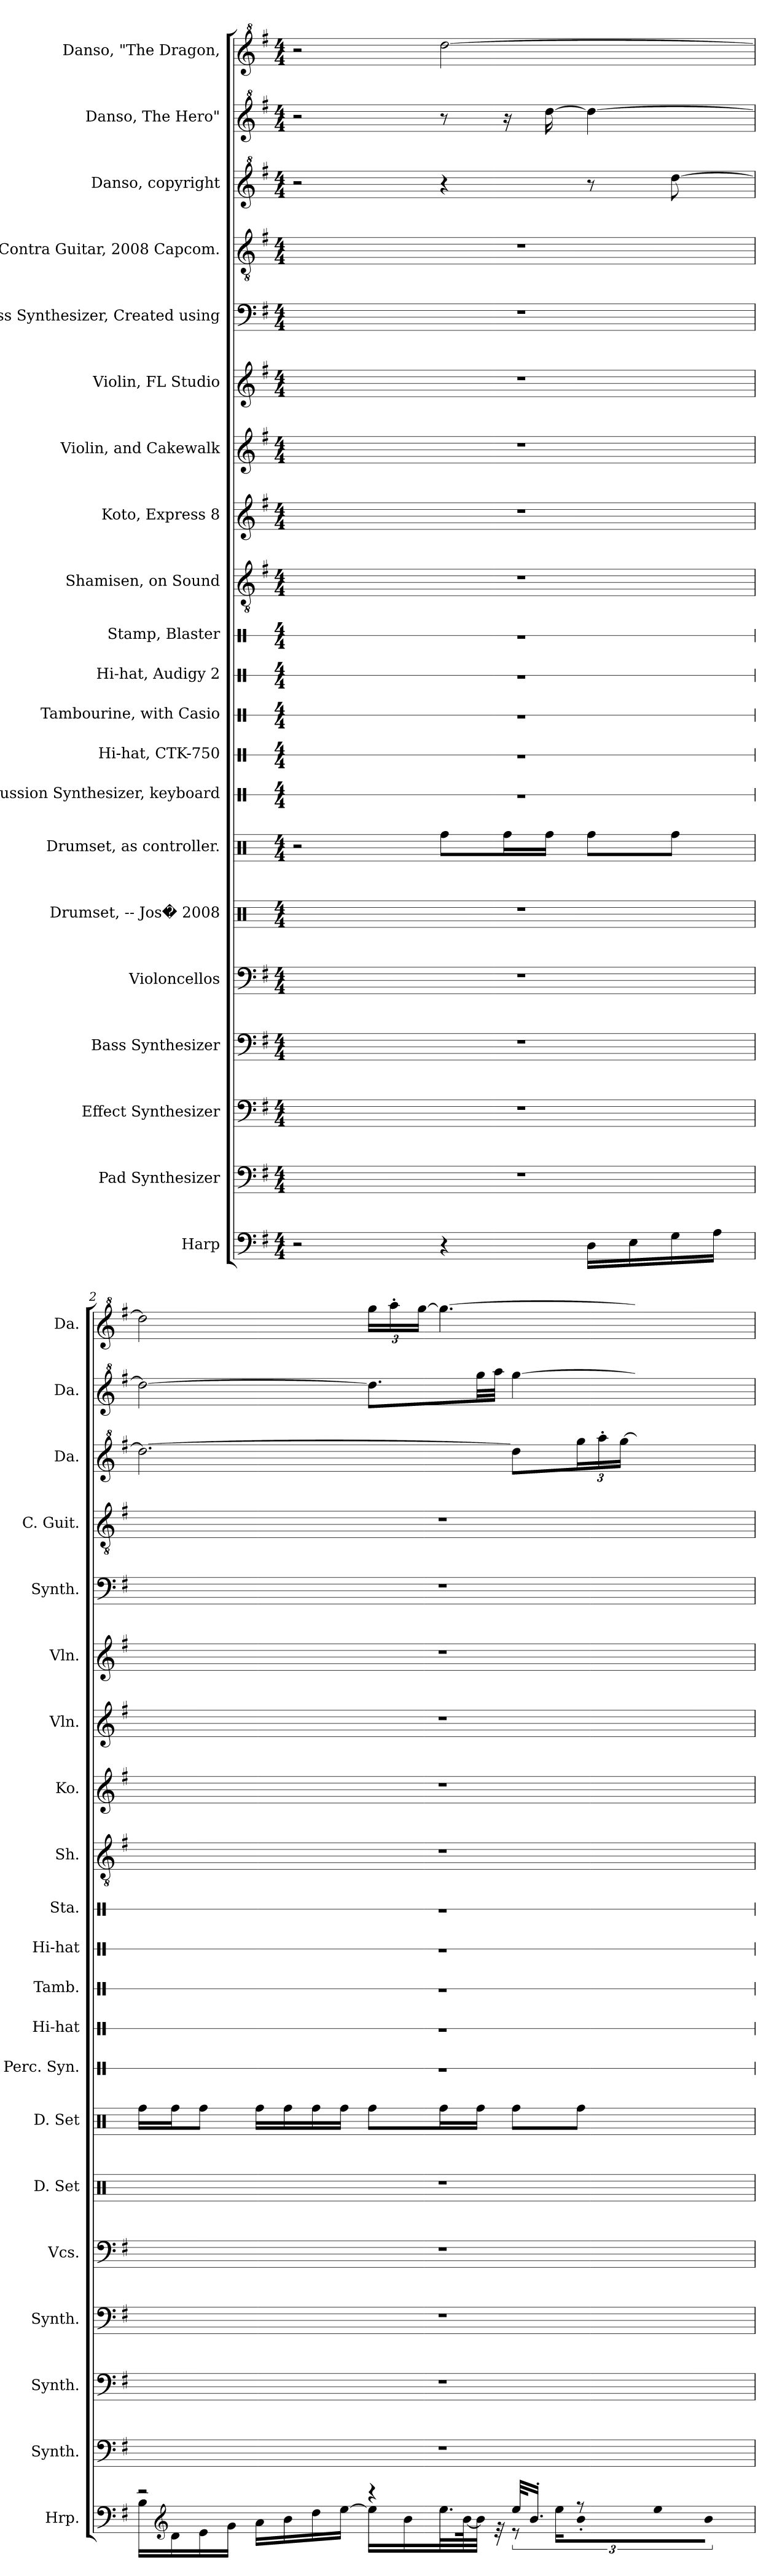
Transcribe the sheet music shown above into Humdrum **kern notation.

**kern	**kern	**kern	**kern	**kern	**kern	**kern	**kern	**kern	**kern	**kern	**kern	**kern	**kern	**kern	**kern	**kern	**kern	**kern	**kern	**kern
*part21	*part20	*part19	*part18	*part17	*part16	*part15	*part14	*part13	*part12	*part11	*part10	*part9	*part8	*part7	*part6	*part5	*part4	*part3	*part2	*part1
*staff21	*staff20	*staff19	*staff18	*staff17	*staff16	*staff15	*staff14	*staff13	*staff12	*staff11	*staff10	*staff9	*staff8	*staff7	*staff6	*staff5	*staff4	*staff3	*staff2	*staff1
*I"Harp	*I"Pad Synthesizer	*I"Effect Synthesizer	*I"Bass Synthesizer	*I"Violoncellos	*I"Drumset, -- Jos� 2008	*I"Drumset, as controller.	*I"Percussion Synthesizer, keyboard	*I"Hi-hat, CTK-750	*I"Tambourine, with Casio	*I"Hi-hat, Audigy 2	*I"Stamp, Blaster	*I"Shamisen, on Sound	*I"Koto, Express 8	*I"Violin, and Cakewalk	*I"Violin, FL Studio	*I"Bass Synthesizer, Created using	*I"Contra Guitar, 2008 Capcom.	*I"Danso, copyright	*I"Danso, The Hero&quot;	*I"Danso, &quot;The Dragon,
*I'Hrp.	*I'Synth.	*I'Synth.	*I'Synth.	*I'Vcs.	*I'D. Set	*I'D. Set	*I'Perc. Syn.	*I'Hi-hat	*I'Tamb.	*I'Hi-hat	*I'Sta.	*I'Sh.	*I'Ko.	*I'Vln.	*I'Vln.	*I'Synth.	*I'C. Guit.	*I'Da.	*I'Da.	*I'Da.
*	*	*	*	*	*	*	*stria1	*stria1	*stria1	*stria1	*stria1	*	*	*	*	*	*	*	*	*
*clefF4	*clefF4	*clefF4	*clefF4	*clefF4	*clefX	*clefX	*clefX	*clefX	*clefX	*clefX	*clefX	*clefGv2	*clefG2	*clefG2	*clefG2	*clefF4	*clefGv2	*clefG^2	*clefG^2	*clefG^2
*k[f#]	*k[f#]	*k[f#]	*k[f#]	*k[f#]	*k[]	*k[]	*k[]	*k[]	*k[]	*k[]	*k[]	*k[f#]	*k[f#]	*k[f#]	*k[f#]	*k[f#]	*k[f#]	*k[f#]	*k[f#]	*k[f#]
*M4/4	*M4/4	*M4/4	*M4/4	*M4/4	*M4/4	*M4/4	*M4/4	*M4/4	*M4/4	*M4/4	*M4/4	*M4/4	*M4/4	*M4/4	*M4/4	*M4/4	*M4/4	*M4/4	*M4/4	*M4/4
*MM117	*MM117	*MM117	*MM117	*MM117	*MM117	*MM117	*MM117	*MM117	*MM117	*MM117	*MM117	*MM117	*MM117	*MM117	*MM117	*MM117	*MM117	*MM117	*MM117	*MM117
=1	=1	=1	=1	=1	=1	=1	=1	=1	=1	=1	=1	=1	=1	=1	=1	=1	=1	=1	=1	=1
2r	1r	1r	1r	1r	1r	2r	1r	1r	1r	1r	1r	1r	1r	1r	1r	1r	1r	2r	2r	2r
4r	.	.	.	.	.	8Rff\L	.	.	.	.	.	.	.	.	.	.	.	4r	8r	[2ddd\
.	.	.	.	.	.	16Rff\L	.	.	.	.	.	.	.	.	.	.	.	.	16r	.
.	.	.	.	.	.	16Rff\JJ	.	.	.	.	.	.	.	.	.	.	.	.	[16ddd\	.
16D\LL	.	.	.	.	.	8Rff\L	.	.	.	.	.	.	.	.	.	.	.	8r	4ddd\_	.
16E\	.	.	.	.	.	.	.	.	.	.	.	.	.	.	.	.	.	.	.	.
16G\	.	.	.	.	.	8Rff\J	.	.	.	.	.	.	.	.	.	.	.	[8ddd\	.	.
16A\JJ	.	.	.	.	.	.	.	.	.	.	.	.	.	.	.	.	.	.	.	.
!!LO:PB:g=z
=2	=2	=2	=2	=2	=2	=2	=2	=2	=2	=2	=2	=2	=2	=2	=2	=2	=2	=2	=2	=2
*^	*	*	*	*	*	*	*	*	*	*	*	*	*	*	*	*	*	*	*	*
2r	16B\LL	1r	1r	1r	1r	1r	16Rff\LL	1r	1r	1r	1r	1r	1r	1r	1r	1r	1r	1r	2.ddd\_	2ddd\_	2ddd\]
*clefG2	*	*	*	*	*	*	*	*	*	*	*	*	*	*	*	*	*	*	*	*	*
.	16d\	.	.	.	.	.	16Rff\J	.	.	.	.	.	.	.	.	.	.	.	.	.	.
.	16e\	.	.	.	.	.	8Rff\J	.	.	.	.	.	.	.	.	.	.	.	.	.	.
.	16g\JJ	.	.	.	.	.	.	.	.	.	.	.	.	.	.	.	.	.	.	.	.
.	16a\LL	.	.	.	.	.	16Rff\LL	.	.	.	.	.	.	.	.	.	.	.	.	.	.
.	16b\	.	.	.	.	.	16Rff\	.	.	.	.	.	.	.	.	.	.	.	.	.	.
.	16dd\	.	.	.	.	.	16Rff\	.	.	.	.	.	.	.	.	.	.	.	.	.	.
.	[16ee\JJ	.	.	.	.	.	16Rff\JJ	.	.	.	.	.	.	.	.	.	.	.	.	.	.
*	*	*	*	*	*	*	*	*	*	*	*	*	*	*	*	*	*	*	*	*	*Xbrackettup
4r	16ee\LL]	.	.	.	.	.	8Rff\L	.	.	.	.	.	.	.	.	.	.	.	.	8.ddd\L]	24ggg\LL
.	.	.	.	.	.	.	.	.	.	.	.	.	.	.	.	.	.	.	.	.	24aaa'\
.	16b\	.	.	.	.	.	.	.	.	.	.	.	.	.	.	.	.	.	.	.	.
.	.	.	.	.	.	.	.	.	.	.	.	.	.	.	.	.	.	.	.	.	[24ggg\JJ
.	32.ee\L	.	.	.	.	.	16Rff\L	.	.	.	.	.	.	.	.	.	.	.	.	.	4.ggg\_
.	[64b\K	.	.	.	.	.	.	.	.	.	.	.	.	.	.	.	.	.	.	.	.
.	32b\JJJ]	.	.	.	.	.	16Rff\JJ	.	.	.	.	.	.	.	.	.	.	.	.	32ggg\LL	.
.	32r	.	.	.	.	.	.	.	.	.	.	.	.	.	.	.	.	.	.	32aaa\JJJ	.
32ee/KLL	12r	.	.	.	.	.	8Rff\L	.	.	.	.	.	.	.	.	.	.	.	8ddd\L]	[4ggg\	.
16.b'/JJ	.	.	.	.	.	.	.	.	.	.	.	.	.	.	.	.	.	.	.	.	.
.	24ee\LL	.	.	.	.	.	.	.	.	.	.	.	.	.	.	.	.	.	.	.	.
*	*	*	*	*	*	*	*	*	*	*	*	*	*	*	*	*	*	*	*Xbrackettup	*	*
8r	16b'\	.	.	.	.	.	8Rff\J	.	.	.	.	.	.	.	.	.	.	.	24ggg\L	.	.
.	.	.	.	.	.	.	.	.	.	.	.	.	.	.	.	.	.	.	24aaa'\	.	.
.	32ee\L	.	.	.	.	.	.	.	.	.	.	.	.	.	.	.	.	.	.	.	.
.	.	.	.	.	.	.	.	.	.	.	.	.	.	.	.	.	.	.	[24ggg\JJ	.	.
.	32b\JJJ	.	.	.	.	.	.	.	.	.	.	.	.	.	.	.	.	.	.	.	.
*v	*v	*	*	*	*	*	*	*	*	*	*	*	*	*	*	*	*	*	*	*	*
=	=	=	=	=	=	=	=	=	=	=	=	=	=	=	=	=	=	=	=	=
*-	*-	*-	*-	*-	*-	*-	*-	*-	*-	*-	*-	*-	*-	*-	*-	*-	*-	*-	*-	*-
